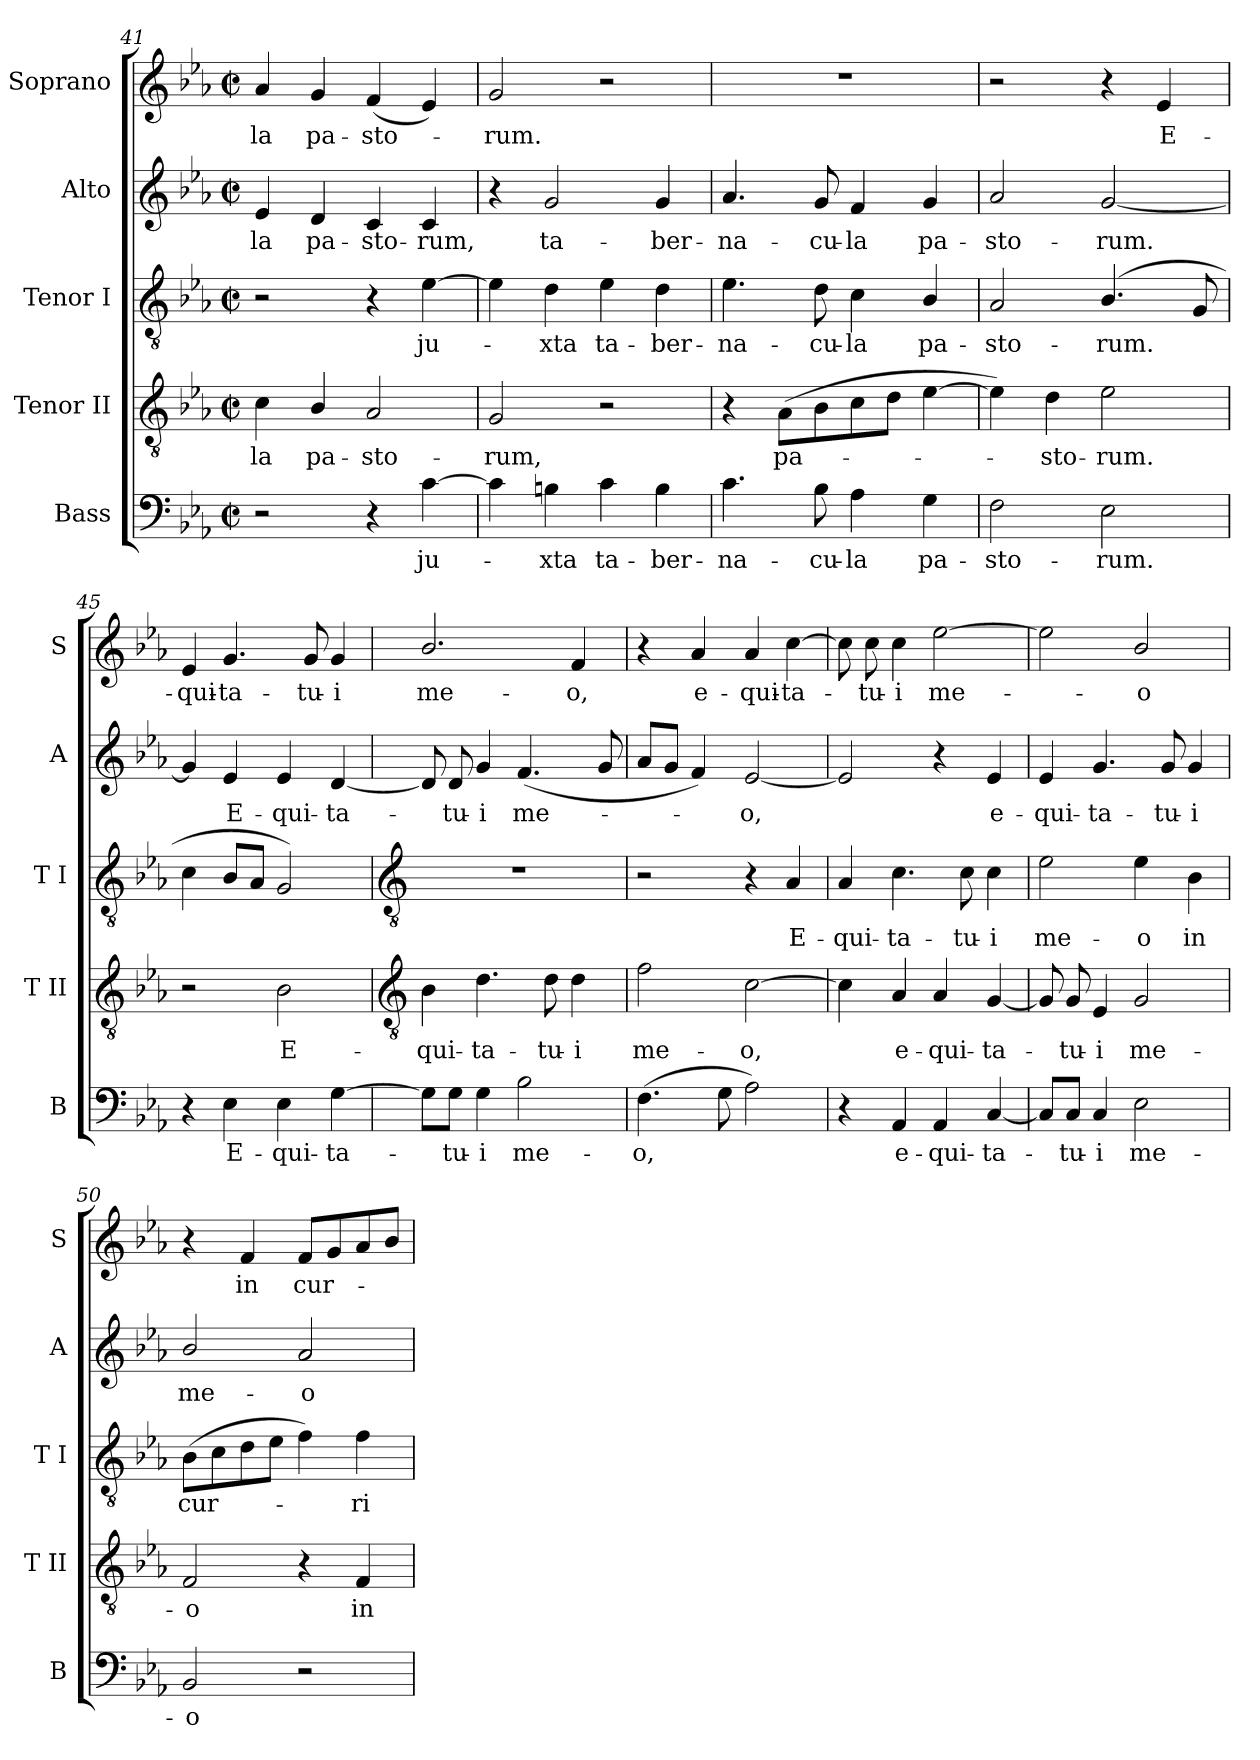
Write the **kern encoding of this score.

**kern	**text	**kern	**text	**kern	**text	**kern	**text	**kern	**text
*part5	*part5	*part4	*part4	*part3	*part3	*part2	*part2	*part1	*part1
*staff5	*staff5	*staff4	*staff4	*staff3	*staff3	*staff2	*staff2	*staff1	*staff1
*I"Bass	*	*I"Tenor II	*	*I"Tenor I	*	*I"Alto	*	*I"Soprano	*
*I'B	*	*I'T II	*	*I'T I	*	*I'A	*	*I'S	*
!!LO:LB:g=z
*clefF4	*	*clefGv2	*	*clefGv2	*	*clefG2	*	*clefG2	*
*k[b-e-a-]	*	*k[b-e-a-]	*	*k[b-e-a-]	*	*k[b-e-a-]	*	*k[b-e-a-]	*
*E-:	*	*E-:	*	*E-:	*	*E-:	*	*E-:	*
*M2/2	*	*M2/2	*	*M2/2	*	*M2/2	*	*M2/2	*
*met(c|)	*	*met(c|)	*	*met(c|)	*	*met(c|)	*	*met(c|)	*
=41	=41	=41	=41	=41	=41	=41	=41	=41	=41
!	!	!	!LO:LY:b	!	!	!	!LO:LY:b	!	!LO:LY:b
2r	.	4c	-la	2r	.	4e-	-la	4a-	-la
!	!	!	!LO:LY:b	!	!	!	!LO:LY:b	!	!LO:LY:b
.	.	4B-/	pa-	.	.	4d	pa-	4g	pa-
!	!	!	!LO:LY:b	!	!	!	!LO:LY:b	!	!LO:LY:b
4r	.	2A-	-sto-	4r	.	4c	-sto-	(<4f	-sto-
!	!LO:LY:b	!	!	!	!LO:LY:b	!	!LO:LY:b	!	!
[4c	ju-	.	.	[4e-	ju-	4c	-rum,	4e-)	.
=42	=42	=42	=42	=42	=42	=42	=42	=42	=42
!	!	!	!LO:LY:b	!	!	!	!	!	!LO:LY:b
4c]	.	2G	-rum,	4e-]	.	4r	.	2g	rum.
!	!LO:LY:b	!	!	!	!LO:LY:b	!	!LO:LY:b	!	!
4Bn	xta	.	.	4d	xta	2g	ta-	.	.
!	!LO:LY:b	!	!	!	!LO:LY:b	!	!	!	!
4c	ta-	2r	.	4e-	ta-	.	.	2r	.
!	!LO:LY:b	!	!	!	!LO:LY:b	!	!LO:LY:b	!	!
4B	-ber-	.	.	4d	-ber-	4g	-ber-	.	.
=43	=43	=43	=43	=43	=43	=43	=43	=43	=43
!	!LO:LY:b	!	!	!	!LO:LY:b	!	!LO:LY:b	!	!
4.c	-na-	4r	.	4.e-	-na-	4.a-	-na-	1r	.
!	!	!	!LO:LY:b	!	!	!	!	!	!
.	.	(>8A-L	pa-	.	.	.	.	.	.
!	!LO:LY:b	!	!	!	!LO:LY:b	!	!LO:LY:b	!	!
8B-	-cu-	8B-	.	8d	-cu-	8g	-cu-	.	.
!	!LO:LY:b	!	!	!	!LO:LY:b	!	!LO:LY:b	!	!
4A-	-la	8c	.	4c	-la	4f	-la	.	.
.	.	8dJ	.	.	.	.	.	.	.
!	!LO:LY:b	!	!	!	!LO:LY:b	!	!LO:LY:b	!	!
4G	pa-	[4e-	.	4B-/	pa-	4g	pa-	.	.
=44	=44	=44	=44	=44	=44	=44	=44	=44	=44
!	!LO:LY:b	!	!	!	!LO:LY:b	!	!LO:LY:b	!	!
2F	-sto-	4e-])	.	2A-	-sto-	2a-	-sto-	2r	.
!	!	!	!LO:LY:b	!	!	!	!	!	!
.	.	4d	sto-	.	.	.	.	.	.
!	!LO:LY:b	!	!LO:LY:b	!	!LO:LY:b	!	!LO:LY:b	!	!
2E-	-rum.	2e-	-rum.	(<4.B-/	-rum.	[2g	-rum.	4r	.
!	!	!	!	!	!	!	!	!	!LO:LY:b
.	.	.	.	.	.	.	.	4e-	E-
.	.	.	.	8G	.	.	.	.	.
=45	=45	=45	=45	=45	=45	=45	=45	=45	=45
!	!	!	!	!	!	!	!	!	!LO:LY:b
4r	.	2r	.	4c	.	4g]	.	4e-	-qui-
!	!LO:LY:b	!	!	!	!	!	!LO:LY:b	!	!LO:LY:b
4E-	E-	.	.	8B-L	.	4e-	E-	4.g	-ta-
.	.	.	.	8A-J	.	.	.	.	.
!	!LO:LY:b	!	!LO:LY:b	!	!	!	!LO:LY:b	!	!
4E-	-qui-	2B-	E-	2G)	.	4e-	-qui-	.	.
!	!	!	!	!	!	!	!	!	!LO:LY:b
.	.	.	.	.	.	.	.	8g	-tu-
!	!LO:LY:b	!	!	!	!	!	!LO:LY:b	!	!LO:LY:b
[4G	-ta-	.	.	.	.	[4d	-ta-	4g	-i
!!LO:LB:g=z
=46	=46	=46	=46	=46	=46	=46	=46	=46	=46
*	*	*clefGv2	*	*clefGv2	*	*	*	*	*
!	!	!	!LO:LY:b	!	!	!	!	!	!LO:LY:b
8G\L]	.	4B-	-qui-	1r	.	8d]	.	2.b-/	me-
!	!LO:LY:b	!	!	!	!	!	!LO:LY:b	!	!
8G\J	tu-	.	.	.	.	8d	tu-	.	.
!	!LO:LY:b	!	!LO:LY:b	!	!	!	!LO:LY:b	!	!
4G	-i	4.d	-ta-	.	.	4g	-i	.	.
!	!LO:LY:b	!	!	!	!	!	!LO:LY:b	!	!
2B-	me-	.	.	.	.	(<4.f	me-	.	.
!	!	!	!LO:LY:b	!	!	!	!	!	!
.	.	8d	-tu-	.	.	.	.	.	.
!	!	!	!LO:LY:b	!	!	!	!	!	!LO:LY:b
.	.	4d	-i	.	.	.	.	4f	-o,
.	.	.	.	.	.	8g	.	.	.
=47	=47	=47	=47	=47	=47	=47	=47	=47	=47
!	!LO:LY:b	!	!LO:LY:b	!	!	!	!	!	!
(>4.F	-o,	2f	me-	2r	.	8a-L	.	4r	.
.	.	.	.	.	.	8gJ	.	.	.
!	!	!	!	!	!	!	!	!	!LO:LY:b
.	.	.	.	.	.	4f)	.	4a-	e-
8G	.	.	.	.	.	.	.	.	.
!	!	!	!LO:LY:b	!	!	!	!LO:LY:b	!	!LO:LY:b
2A-)	.	[2c	-o,	4r	.	[2e-	o,	4a-	-qui-
!	!	!	!	!	!LO:LY:b	!	!	!	!LO:LY:b
.	.	.	.	4A-	E-	.	.	[4cc	-ta-
=48	=48	=48	=48	=48	=48	=48	=48	=48	=48
!	!	!	!	!	!LO:LY:b	!	!	!	!
4r	.	4c]	.	4A-	-qui-	2e-]	.	8cc]	.
!	!	!	!	!	!	!	!	!	!LO:LY:b
.	.	.	.	.	.	.	.	8cc	tu-
!	!LO:LY:b	!	!LO:LY:b	!	!LO:LY:b	!	!	!	!LO:LY:b
4AA-	e-	4A-	e-	4.c	-ta-	.	.	4cc	-i
!	!LO:LY:b	!	!LO:LY:b	!	!	!	!	!	!LO:LY:b
4AA-	-qui-	4A-	-qui-	.	.	4r	.	[2ee-	me-
!	!	!	!	!	!LO:LY:b	!	!	!	!
.	.	.	.	8c	-tu-	.	.	.	.
!	!LO:LY:b	!	!LO:LY:b	!	!LO:LY:b	!	!LO:LY:b	!	!
[4C	-ta-	[4G	-ta-	4c	-i	4e-	e-	.	.
=49	=49	=49	=49	=49	=49	=49	=49	=49	=49
!	!	!	!	!	!LO:LY:b	!	!LO:LY:b	!	!
8C/L]	.	8G]	.	2e-	me-	4e-	-qui-	2ee-]	.
!	!LO:LY:b	!	!LO:LY:b	!	!	!	!	!	!
8C/J	tu-	8G	tu-	.	.	.	.	.	.
!	!LO:LY:b	!	!LO:LY:b	!	!	!	!LO:LY:b	!	!
4C	-i	4E-	-i	.	.	4.g	-ta-	.	.
!	!LO:LY:b	!	!LO:LY:b	!	!LO:LY:b	!	!	!	!LO:LY:b
2E-	me-	2G	me-	4e-	-o	.	.	2b-/	o
!	!	!	!	!	!	!	!LO:LY:b	!	!
.	.	.	.	.	.	8g	-tu-	.	.
!	!	!	!	!	!LO:LY:b	!	!LO:LY:b	!	!
.	.	.	.	4B-	in	4g	-i	.	.
=50	=50	=50	=50	=50	=50	=50	=50	=50	=50
!	!LO:LY:b	!	!LO:LY:b	!	!LO:LY:b	!	!LO:LY:b	!	!
2BB-	-o	2F	-o	(>8B-L	cur-	2b-/	me-	4r	.
.	.	.	.	8c	.	.	.	.	.
!	!	!	!	!	!	!	!	!	!LO:LY:b
.	.	.	.	8d	.	.	.	4f	in
.	.	.	.	8e-J	.	.	.	.	.
!	!	!	!	!	!	!	!LO:LY:b	!	!LO:LY:b
2r	.	4r	.	4f)	.	2a-	-o	8fL	cur-
.	.	.	.	.	.	.	.	8g	.
!	!	!	!LO:LY:b	!	!LO:LY:b	!	!	!	!
.	.	4F	in	4f	ri-	.	.	8a-	.
.	.	.	.	.	.	.	.	8b-J	.
=	=	=	=	=	=	=	=	=	=
*-	*-	*-	*-	*-	*-	*-	*-	*-	*-
